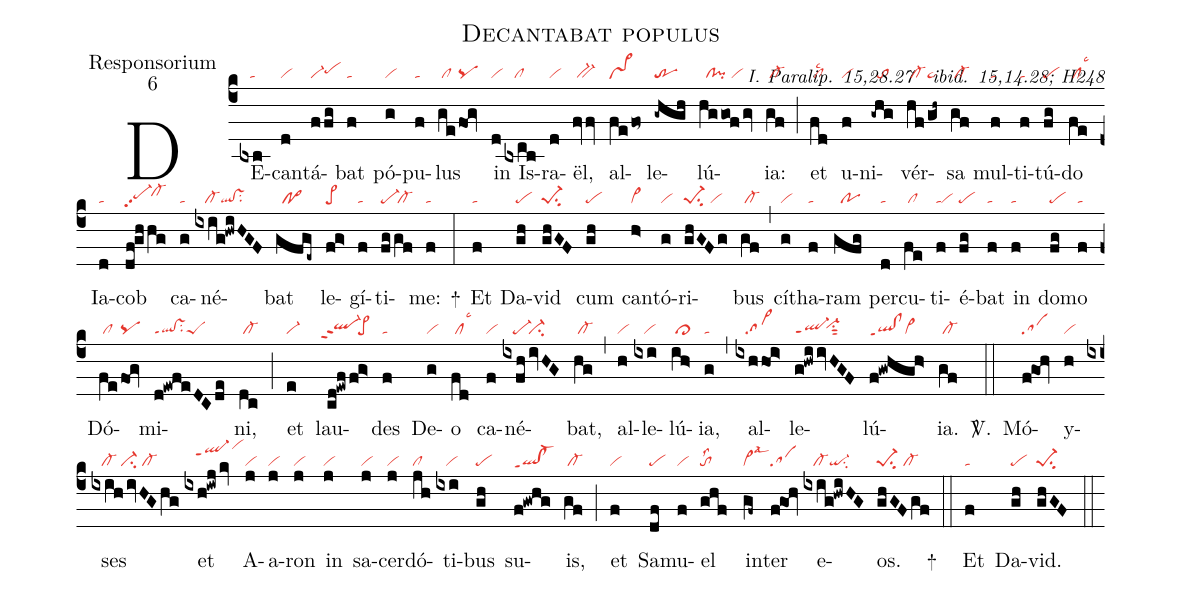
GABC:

name:Decantabat populus;
office-part:Responsorium;
mode:6;
commentary:ꝶ I. Paralip. 15,28.27 ꝟ ibid. 15,14.28; H248;
nabc-lines:1;
%%
(c4)
DE(bxb|///ta)can(d|vi)tá(ffg|vi-pehh)bat(f|ta) pó(g|vi)pu(f|ta)lus(ge|/cl|/fOg|pq)
in(d|vi) Is(bxcb|///cl)ra(d|vi)ël,(fvv|/bv-) al(fefo~|pr~)le(-ghgh|tr)lú(hg/gof/gv|//cl!pi/vi)ia:(gf|/cl-) (;)
et(fd|/cllsc2) u(f|vi)ni(-ghg|//to)vér(hf|/cl-|/gh~|pe~)sa(gf|/cl-)
mul(f|ta)ti(f|ta)tú(fg|pe)do(fe|/cllsc3) Ia(d|ta)cob(df!gh|pe-hhpp2|/hg|/cl-hi)
ca(g|ta)né(ixig!hwiHGF|///cl-ql!vssu2)bat(gfge~|//po>) le(fg>|pe>)gí(f|ta)ti(fg|pe-|/gf|/cl-)me:(f|ta) +(:)
Et(f|ta) Da(gh|pe)vid(ghGF|pe-1su2) cum(gh|pe) can(h>|vi>)tó(g|vi)ri(ghGFg|pe-1su2/vi)bus(gf|/cl-) (,)
cí(g|vi)tha(f|ta)ram(gfg|//po) per(d|ta)cu(fe|/cl)ti(f|tavi)é(fg|pe)bat(f|ta)
in(f|ta) do(fg|pe)mo(f|ta) Dó(fe|/cl|/fOg|pq)mi(d!ewfeDCde|ql!vsppt1su2peS)ni,(dc|/cl-) (;)
et(e|vi-) lau(cd!ewf/fg>|``ql-hhppt2`pe>)des(f|ta) De(g|vi)o(fd|/cllsc3) ca(f|vi)né(ixfh|///pe-|/ivHG|ci-)bat,(hg|/cl-) (,)
al(h|vi)le(ixi|///vi)lú(ih>|/cl>)ia,(g|ta) (,)
al(ixhhOi>|///sa>)le(g!hwi/ivHGF|ql-ppt1``vi-hhsu1sut2)lú(f!gwhgh>|qlhe!clheppt1vi>)ia.(gf|/cl-) <sp>V/</sp>.(::)
Mó(fgOh|sa)y(h|vi)ses(ixihivHGhg|///cl-/ci-/cl-) et(ixh!iwj/kv|///ql-hjppt1vihm) A(j|vi)a(j|vi)ron(j|vi) in(j|vi)
sa(j|vi)cer(j|vi)dó(jh|cl)ti(ixi|///vi)bus(gh|pe) su(f!gwhg|qlhe!cl-heppt1)is,(gf|/cl-) (;)
et(f|vi) Sa(df|pe)mu(f|vi)el(ghf|tolss2) in(gf~|vi>lsal3)ter(fgOh|sa) e(ixig!hwiHG|///cl-qi-su2)os.(ghGFgf|pe-1su2/cl-) +(::)
Et(f|ta) Da(gh|pe)vid.(ghGF|pe-1su2) (::)
